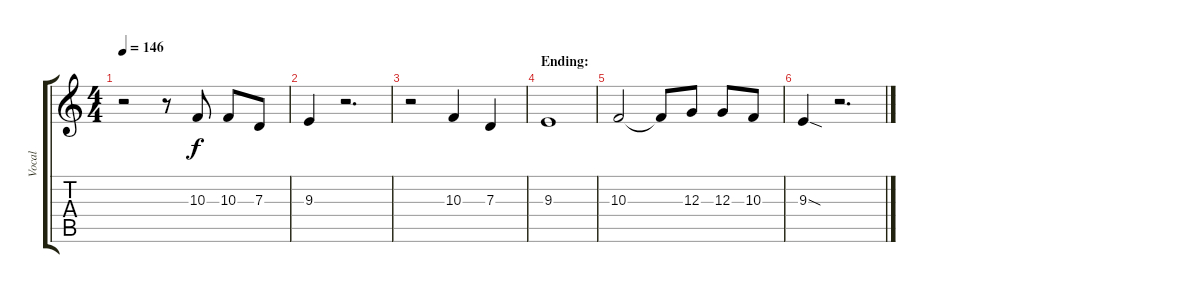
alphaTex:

\track ("Vocal" "Vocal") {instrument oboe}
\staff {score tabs}
\tuning (E4 B3 G3 D3 A2 E2) {hide}
\ts (4 4)
\tempo 146
\clef g2
\ks c
r.2{dy f} r.8 10.3.8 10.3.8 7.3.8 |
9.3.4 r.2{d} |
r.2 10.3.4 7.3.4 |
\section ("" "Ending:")
9.3.1 |
10.3.2 10.3{t}.8 12.3.8 12.3.8 10.3.8 |
9.3{sod}.4 r.2{d}
